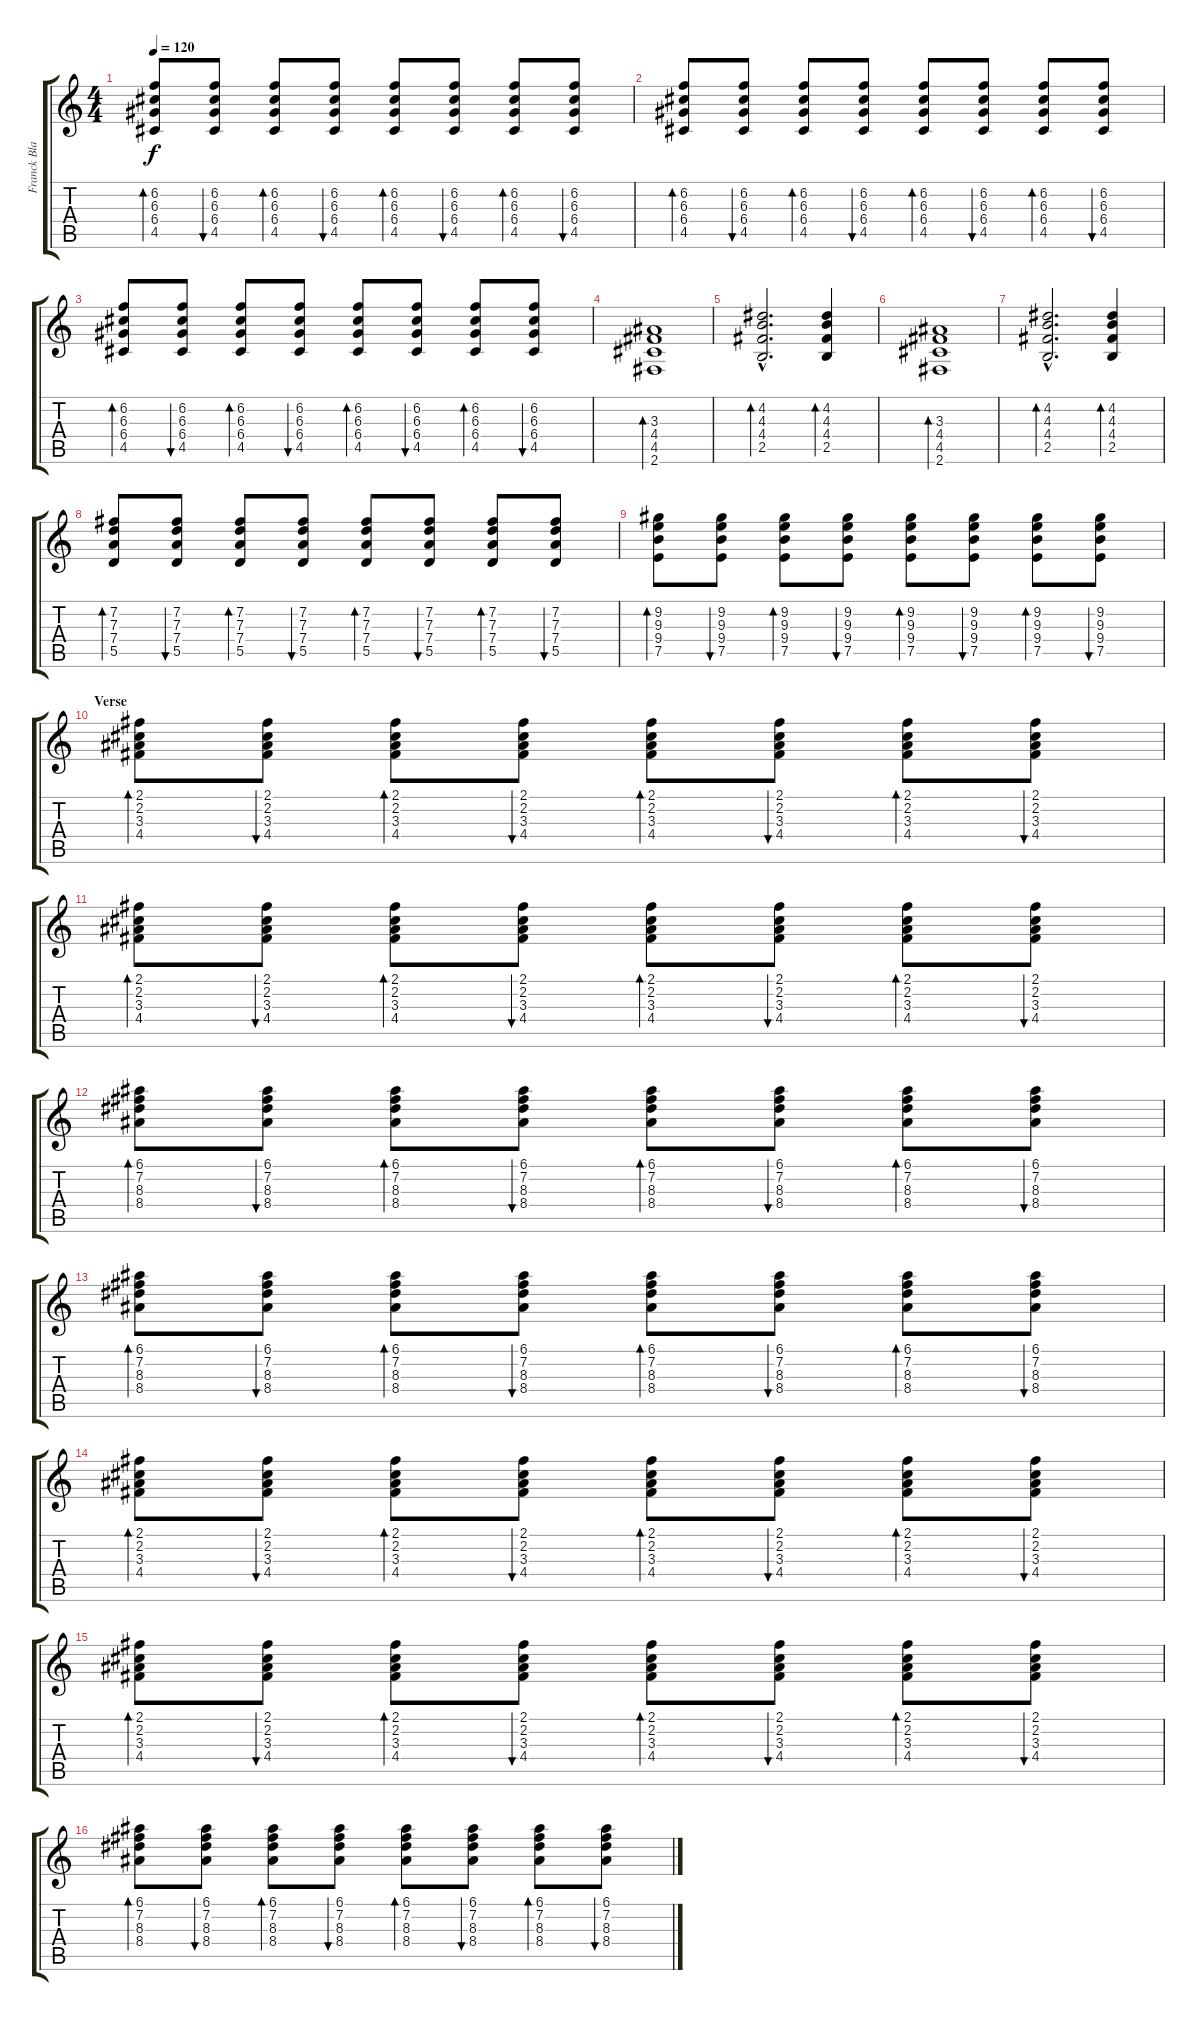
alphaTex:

\track ("Franck Black" "Franck Bla") {instrument acousticguitarsteel}
\staff {score tabs}
\tuning (E4 B3 G3 D3 A2 E2) {hide}
\ts (4 4)
\tempo 120
\clef g2
\ks c
(6.2 6.3 6.4 4.5).8{bd 60 dy f instrument acousticguitarsteel} (6.2 6.3 6.4 4.5).8{bu 60} (6.2 6.3 6.4 4.5).8{bd 60} (6.2 6.3 6.4 4.5).8{bu 60} (6.2 6.3 6.4 4.5).8{bd 60} (6.2 6.3 6.4 4.5).8{bu 60} (6.2 6.3 6.4 4.5).8{bd 60} (6.2 6.3 6.4 4.5).8{bu 60} |
(6.2 6.3 6.4 4.5).8{bd 60} (6.2 6.3 6.4 4.5).8{bu 60} (6.2 6.3 6.4 4.5).8{bd 60} (6.2 6.3 6.4 4.5).8{bu 60} (6.2 6.3 6.4 4.5).8{bd 60} (6.2 6.3 6.4 4.5).8{bu 60} (6.2 6.3 6.4 4.5).8{bd 60} (6.2 6.3 6.4 4.5).8{bu 60} |
(6.2 6.3 6.4 4.5).8{bd 60} (6.2 6.3 6.4 4.5).8{bu 60} (6.2 6.3 6.4 4.5).8{bd 60} (6.2 6.3 6.4 4.5).8{bu 60} (6.2 6.3 6.4 4.5).8{bd 60} (6.2 6.3 6.4 4.5).8{bu 60} (6.2 6.3 6.4 4.5).8{bd 60} (6.2 6.3 6.4 4.5).8{bu 60} |
(3.3 4.4 4.5 2.6).1{bd 60} |
(4.2{hac} 4.3{hac} 4.4{hac} 2.5{hac}).2{d bd 60} (4.2 4.3 4.4 2.5).4{bd 60} |
(3.3 4.4 4.5 2.6).1{bd 60} |
(4.2{hac} 4.3{hac} 4.4{hac} 2.5{hac}).2{d bd 60} (4.2 4.3 4.4 2.5).4{bd 60} |
(7.2 7.3 7.4 5.5).8{bd 60} (7.2 7.3 7.4 5.5).8{bu 60} (7.2 7.3 7.4 5.5).8{bd 60} (7.2 7.3 7.4 5.5).8{bu 60} (7.2 7.3 7.4 5.5).8{bd 60} (7.2 7.3 7.4 5.5).8{bu 60} (7.2 7.3 7.4 5.5).8{bd 60} (7.2 7.3 7.4 5.5).8{bu 60} |
(9.2 9.3 9.4 7.5).8{bd 60} (9.2 9.3 9.4 7.5).8{bu 60} (9.2 9.3 9.4 7.5).8{bd 60} (9.2 9.3 9.4 7.5).8{bu 60} (9.2 9.3 9.4 7.5).8{bd 60} (9.2 9.3 9.4 7.5).8{bu 60} (9.2 9.3 9.4 7.5).8{bd 60} (9.2 9.3 9.4 7.5).8{bu 60} |
\section ("" "Verse")
(2.1 2.2 3.3 4.4).8{bd 60} (2.1 2.2 3.3 4.4).8{bu 60} (2.1 2.2 3.3 4.4).8{bd 60} (2.1 2.2 3.3 4.4).8{bu 60} (2.1 2.2 3.3 4.4).8{bd 60} (2.1 2.2 3.3 4.4).8{bu 60} (2.1 2.2 3.3 4.4).8{bd 60} (2.1 2.2 3.3 4.4).8{bu 60} |
(2.1 2.2 3.3 4.4).8{bd 60} (2.1 2.2 3.3 4.4).8{bu 60} (2.1 2.2 3.3 4.4).8{bd 60} (2.1 2.2 3.3 4.4).8{bu 60} (2.1 2.2 3.3 4.4).8{bd 60} (2.1 2.2 3.3 4.4).8{bu 60} (2.1 2.2 3.3 4.4).8{bd 60} (2.1 2.2 3.3 4.4).8{bu 60} |
(6.1 7.2 8.3 8.4).8{bd 60} (6.1 7.2 8.3 8.4).8{bu 60} (6.1 7.2 8.3 8.4).8{bd 60} (6.1 7.2 8.3 8.4).8{bu 60} (6.1 7.2 8.3 8.4).8{bd 60} (6.1 7.2 8.3 8.4).8{bu 60} (6.1 7.2 8.3 8.4).8{bd 60} (6.1 7.2 8.3 8.4).8{bu 60} |
(6.1 7.2 8.3 8.4).8{bd 60} (6.1 7.2 8.3 8.4).8{bu 60} (6.1 7.2 8.3 8.4).8{bd 60} (6.1 7.2 8.3 8.4).8{bu 60} (6.1 7.2 8.3 8.4).8{bd 60} (6.1 7.2 8.3 8.4).8{bu 60} (6.1 7.2 8.3 8.4).8{bd 60} (6.1 7.2 8.3 8.4).8{bu 60} |
(2.1 2.2 3.3 4.4).8{bd 60} (2.1 2.2 3.3 4.4).8{bu 60} (2.1 2.2 3.3 4.4).8{bd 60} (2.1 2.2 3.3 4.4).8{bu 60} (2.1 2.2 3.3 4.4).8{bd 60} (2.1 2.2 3.3 4.4).8{bu 60} (2.1 2.2 3.3 4.4).8{bd 60} (2.1 2.2 3.3 4.4).8{bu 60} |
(2.1 2.2 3.3 4.4).8{bd 60} (2.1 2.2 3.3 4.4).8{bu 60} (2.1 2.2 3.3 4.4).8{bd 60} (2.1 2.2 3.3 4.4).8{bu 60} (2.1 2.2 3.3 4.4).8{bd 60} (2.1 2.2 3.3 4.4).8{bu 60} (2.1 2.2 3.3 4.4).8{bd 60} (2.1 2.2 3.3 4.4).8{bu 60} |
(6.1 7.2 8.3 8.4).8{bd 60} (6.1 7.2 8.3 8.4).8{bu 60} (6.1 7.2 8.3 8.4).8{bd 60} (6.1 7.2 8.3 8.4).8{bu 60} (6.1 7.2 8.3 8.4).8{bd 60} (6.1 7.2 8.3 8.4).8{bu 60} (6.1 7.2 8.3 8.4).8{bd 60} (6.1 7.2 8.3 8.4).8{bu 60}
